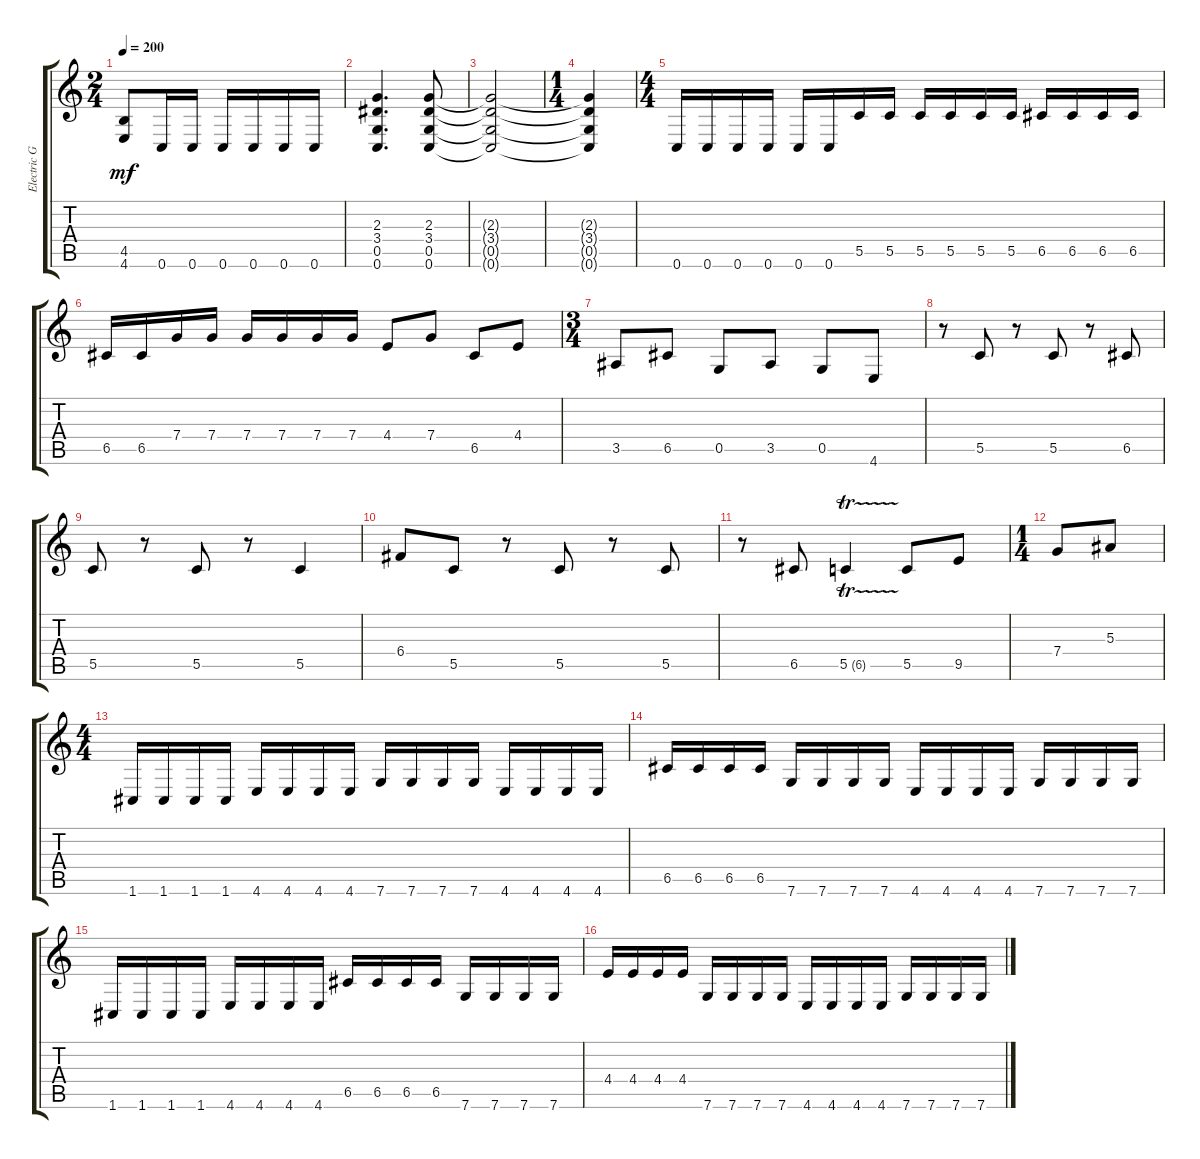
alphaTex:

\track ("Electric Guitar" "Electric G") {instrument distortionguitar}
\staff {score tabs}
\tuning (D4 A3 F3 C3 G2 C2) {hide}
\ts (2 4)
\tempo 200
\clef g2
\ks c
(4.5 4.6).8{dy mf} 0.6.16 0.6.16 0.6.16 0.6.16 0.6.16 0.6.16 |
(2.3 3.4 0.5 0.6).4{d} (2.3 3.4 0.5 0.6).8 |
(2.3{t} 3.4{t} 0.5{t} 0.6{t}).2 |
\ts (1 4)
(2.3{t} 3.4{t} 0.5{t} 0.6{t}).4 |
\ts (4 4)
0.6.16 0.6.16 0.6.16 0.6.16 0.6.16 0.6.16 5.5.16 5.5.16 5.5.16 5.5.16 5.5.16 5.5.16 6.5.16 6.5.16 6.5.16 6.5.16 |
6.5.16 6.5.16 7.4.16 7.4.16 7.4.16 7.4.16 7.4.16 7.4.16 4.4.8 7.4.8 6.5.8 4.4.8 |
\ts (3 4)
3.5.8 6.5.8 0.5.8 3.5.8 0.5.8 4.6.8 |
r.8 5.5.8 r.8 5.5.8 r.8 6.5.8 |
5.5.8 r.8 5.5.8 r.8 5.5.4 |
6.4.8 5.5.8 r.8 5.5.8 r.8 5.5.8 |
r.8 6.5.8 5.5{tr (6 64)}.4 5.5.8 9.5.8 |
\ts (1 4)
7.4.8 5.3.8 |
\ts (4 4)
1.6.16 1.6.16 1.6.16 1.6.16 4.6.16 4.6.16 4.6.16 4.6.16 7.6.16 7.6.16 7.6.16 7.6.16 4.6.16 4.6.16 4.6.16 4.6.16 |
6.5.16 6.5.16 6.5.16 6.5.16 7.6.16 7.6.16 7.6.16 7.6.16 4.6.16 4.6.16 4.6.16 4.6.16 7.6.16 7.6.16 7.6.16 7.6.16 |
1.6.16 1.6.16 1.6.16 1.6.16 4.6.16 4.6.16 4.6.16 4.6.16 6.5.16 6.5.16 6.5.16 6.5.16 7.6.16 7.6.16 7.6.16 7.6.16 |
4.4.16 4.4.16 4.4.16 4.4.16 7.6.16 7.6.16 7.6.16 7.6.16 4.6.16 4.6.16 4.6.16 4.6.16 7.6.16 7.6.16 7.6.16 7.6.16
